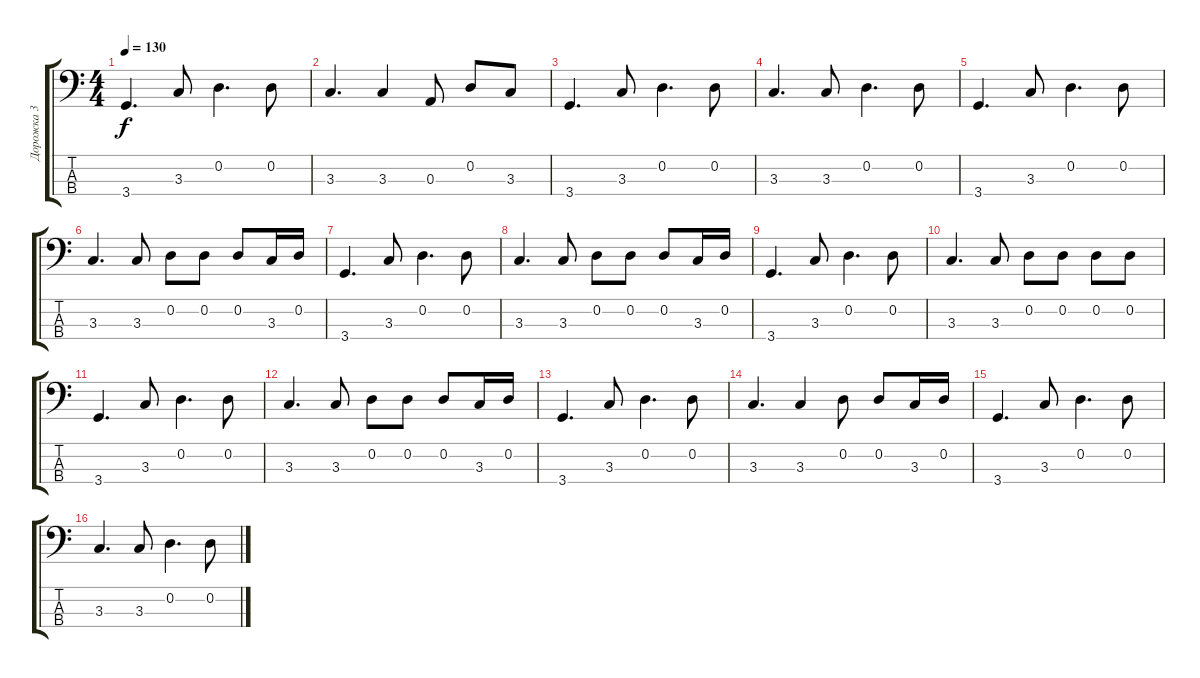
\track ("Дорожка 3" "Дорожка 3") {instrument electricbassfinger}
\staff {score tabs}
\tuning (G2 D2 A1 E1) {hide}
\ts (4 4)
\tempo 130
\clef f4
\ks c
3.4.4{d dy f} 3.3.8 0.2.4{d} 0.2.8 |
3.3.4{d} 3.3.4 0.3.8 0.2.8 3.3.8 |
3.4.4{d} 3.3.8 0.2.4{d} 0.2.8 |
3.3.4{d} 3.3.8 0.2.4{d} 0.2.8 |
3.4.4{d} 3.3.8 0.2.4{d} 0.2.8 |
3.3.4{d} 3.3.8 0.2.8 0.2.8 0.2.8 3.3.16 0.2.16 |
3.4.4{d} 3.3.8 0.2.4{d} 0.2.8 |
3.3.4{d} 3.3.8 0.2.8 0.2.8 0.2.8 3.3.16 0.2.16 |
3.4.4{d} 3.3.8 0.2.4{d} 0.2.8 |
3.3.4{d} 3.3.8 0.2.8 0.2.8 0.2.8 0.2.8 |
3.4.4{d} 3.3.8 0.2.4{d} 0.2.8 |
3.3.4{d} 3.3.8 0.2.8 0.2.8 0.2.8 3.3.16 0.2.16 |
3.4.4{d} 3.3.8 0.2.4{d} 0.2.8 |
3.3.4{d} 3.3.4 0.2.8 0.2.8 3.3.16 0.2.16 |
3.4.4{d} 3.3.8 0.2.4{d} 0.2.8 |
3.3.4{d} 3.3.8 0.2.4{d} 0.2.8
